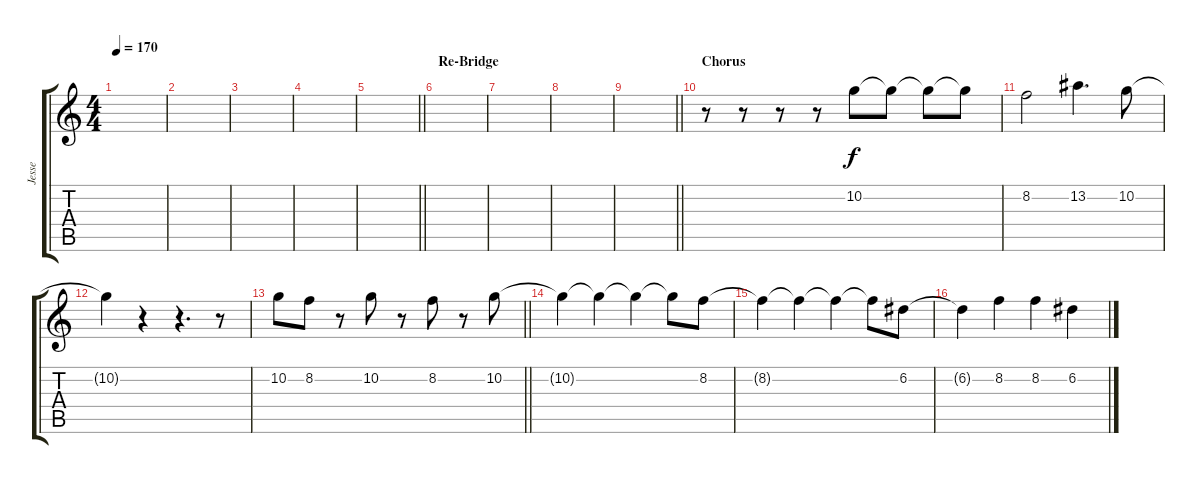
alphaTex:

\track ("Jesse" "Jesse") {instrument overdrivenguitar}
\staff {score tabs}
\tuning (D4 A3 F3 C3 G2 C2) {hide}
\ts (4 4)
\tempo 170
\clef g2
\ks c
|
|
|
|
\barLineRight lightlight
|
\section ("" "Re-Bridge")
|
|
|
\barLineRight lightlight
|
\section ("" "Chorus")
r.8 r.8 r.8 r.8 10.2.8 10.2{t}.8 10.2{t}.8 10.2{t}.8 |
8.2.2 13.2.4{d} 10.2.8 |
10.2{t}.4 r.4 r.4{d} r.8 |
\barLineRight lightlight
10.2.8 8.2.8 r.8 10.2.8 r.8 8.2.8 r.8 10.2.8 |
10.2{t}.4 10.2{t}.4 10.2{t}.4 10.2{t}.8 8.2.8 |
8.2{t}.4 8.2{t}.4 8.2{t}.4 8.2{t}.8 6.2.8 |
6.2{t}.4 8.2.4 8.2.4 6.2.4
